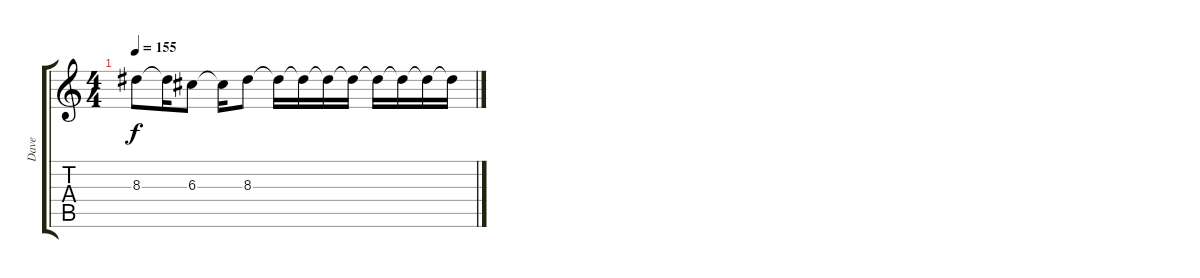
\track ("Dave" "Dave") {instrument distortionguitar}
\staff {score tabs}
\tuning (E4 B3 G3 D3 A2 E2) {hide}
\ts (4 4)
\tempo 155
\clef g2
\ks c
8.3.8{dy f} 8.3{t}.16 6.3.8 6.3{t}.16 8.3.8 8.3{t}.16 8.3{t}.16 8.3{t}.16 8.3{t}.16 8.3{t}.16 8.3{t}.16 8.3{t}.16 8.3{t}.16
